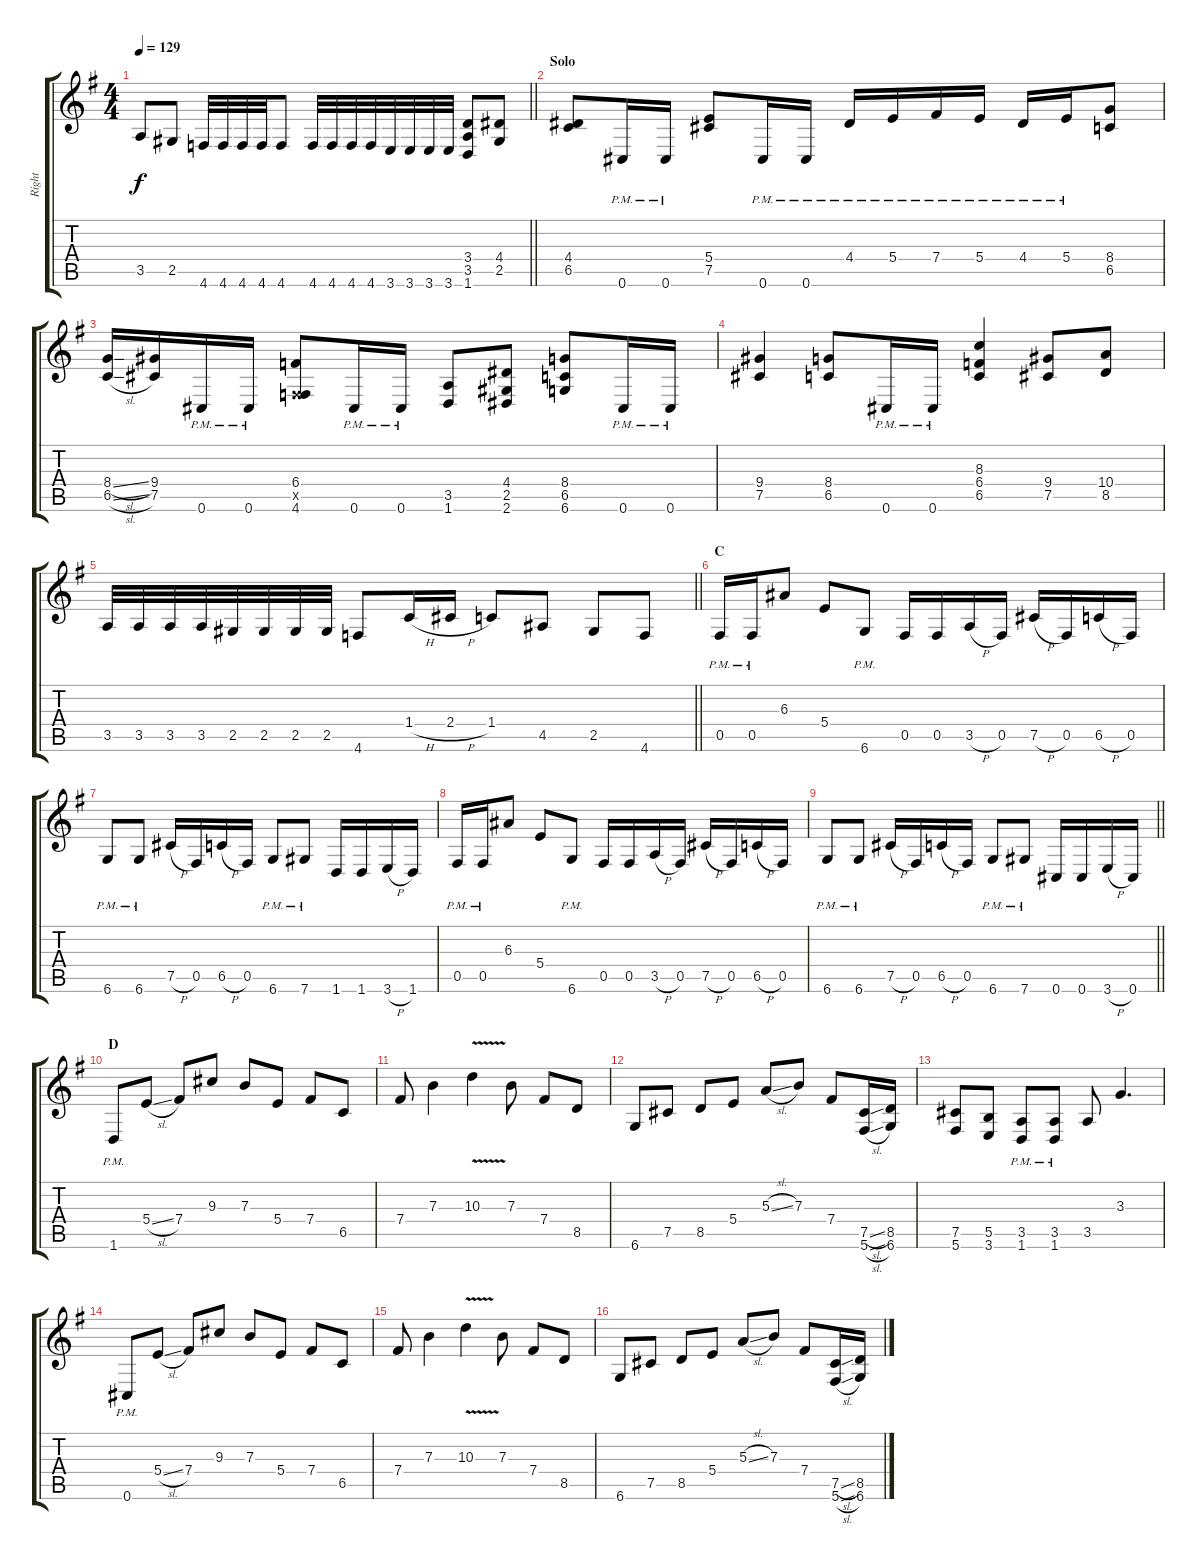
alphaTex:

\track ("Right" "Right") {instrument distortionguitar}
\staff {score tabs}
\tuning (Db4 Ab3 E3 B2 Gb2 Db2) {hide}
\ts (4 4)
\tempo 129
\clef g2
\barLineRight lightlight
\ks eminor
3.5.8{dy f} 2.5.8 4.6.32 4.6.32 4.6.32 4.6.32 4.6.8 4.6.32 4.6.32 4.6.32 4.6.32 3.6.32 3.6.32 3.6.32 3.6.32 (3.4 3.5 1.6).8 (4.4 2.5).8 |
\section ("" "Solo")
(4.4 6.5).8 0.6{pm}.16 0.6{pm}.16 (5.4 7.5).8 0.6{pm}.16 0.6{pm}.16 4.4{pm}.16 5.4{pm}.16 7.4{pm}.16 5.4{pm}.16 4.4{pm}.16 5.4{pm}.16 (8.4 6.5).8 |
(8.4{sl} 6.5{sl}).16 (9.4 7.5).16 0.6{pm}.16 0.6{pm}.16 (6.4 0.5{x} 4.6).8 0.6{pm}.16 0.6{pm}.16 (3.5 1.6).8 (4.4 2.5 2.6).8 (8.4 6.5 6.6).8 0.6{pm}.16 0.6{pm}.16 |
(9.4 7.5).4 (8.4 6.5).8 0.6{pm}.16 0.6{pm}.16 (8.3 6.4 6.5).4 (9.4 7.5).8 (10.4 8.5).8 |
\barLineRight lightlight
3.5.32 3.5.32 3.5.32 3.5.32 2.5.32 2.5.32 2.5.32 2.5.32 4.6.8 1.4{h}.16 2.4{h}.16 1.4.8 4.5.8 2.5.8 4.6.8 |
\section ("" "C")
0.5{pm}.16 0.5{pm}.16 6.3.8 5.4.8 6.6{pm}.8 0.5.16 0.5.16 3.5{h}.16 0.5.16 7.5{h}.16 0.5.16 6.5{h}.16 0.5.16 |
6.6{pm}.8 6.6{pm}.8 7.5{h}.16 0.5.16 6.5{h}.16 0.5.16 6.6{pm}.8 7.6{pm}.8 1.6.16 1.6.16 3.6{h}.16 1.6.16 |
0.5{pm}.16 0.5{pm}.16 6.3.8 5.4.8 6.6{pm}.8 0.5.16 0.5.16 3.5{h}.16 0.5.16 7.5{h}.16 0.5.16 6.5{h}.16 0.5.16 |
\barLineRight lightlight
6.6{pm}.8 6.6{pm}.8 7.5{h}.16 0.5.16 6.5{h}.16 0.5.16 6.6{pm}.8 7.6{pm}.8 0.6.16 0.6.16 3.6{h}.16 0.6.16 |
\section ("" "D")
1.6{pm}.8 5.4{sl}.8 7.4.8 9.3.8 7.3.8 5.4.8 7.4.8 6.5.8 |
7.4.8 7.3.4 10.3{v}.4 7.3.8 7.4.8 8.5.8 |
6.6.8 7.5.8 8.5.8 5.4.8 5.3{sl}.8 7.3.8 7.4.8 (7.5{sl} 5.6{sl}).16 (8.5 6.6).16 |
(7.5 5.6).8 (5.5 3.6).8 (3.5{pm} 1.6{pm}).8 (3.5{pm} 1.6{pm}).8 3.5.8 3.3.4{d} |
0.6{pm}.8 5.4{sl}.8 7.4.8 9.3.8 7.3.8 5.4.8 7.4.8 6.5.8 |
7.4.8 7.3.4 10.3{v}.4 7.3.8 7.4.8 8.5.8 |
6.6.8 7.5.8 8.5.8 5.4.8 5.3{sl}.8 7.3.8 7.4.8 (7.5{sl} 5.6{sl}).16 (8.5 6.6).16
